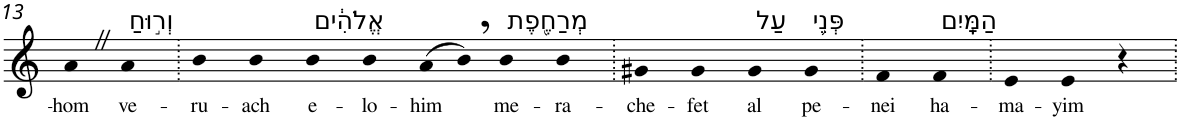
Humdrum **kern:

**kern	**text
*part1	*part1
*staff1	*staff1
*I"Piano	*
*I'Pno	*
!!LO:PB:g=z
*clefG2	*
*k[]	*
=13	=13
!	!LO:LY:b
4aZ	-hom
!LO:TX:a:t=וְר֣וּחַ	!
!	!LO:LY:b
4a	ve-
=14.	=14.
!	!LO:LY:b
4b	-ru-
!	!LO:LY:b
4b	-ach
!LO:TX:a:t=אֱלֹהִ֔ים	!
!	!LO:LY:b
4b	e-
!	!LO:LY:b
4b	-lo-
!	!LO:LY:b
(8a	-him
8b,)	.
!LO:TX:a:t=מְרַחֶ֖פֶת	!
!	!LO:LY:b
4b	me-
!	!LO:LY:b
4b	-ra-
=15.	=15.
!	!LO:LY:b
4g#X	-che-
!	!LO:LY:b
4g#	-fet
!LO:TX:a:t=עַל	!
!	!LO:LY:b
4g#	al
!LO:TX:a:t=פְּנֵ֥י	!
!	!LO:LY:b
4g#	pe-
=16.	=16.
!	!LO:LY:b
4f	-nei
!LO:TX:a:t=הַמָּֽיִם	!
!	!LO:LY:b
4f	ha-
=17.	=17.
!	!LO:LY:b
4e	-ma-
!	!LO:LY:b
4e	-yim
4r	.
=.	=.
*-	*-
